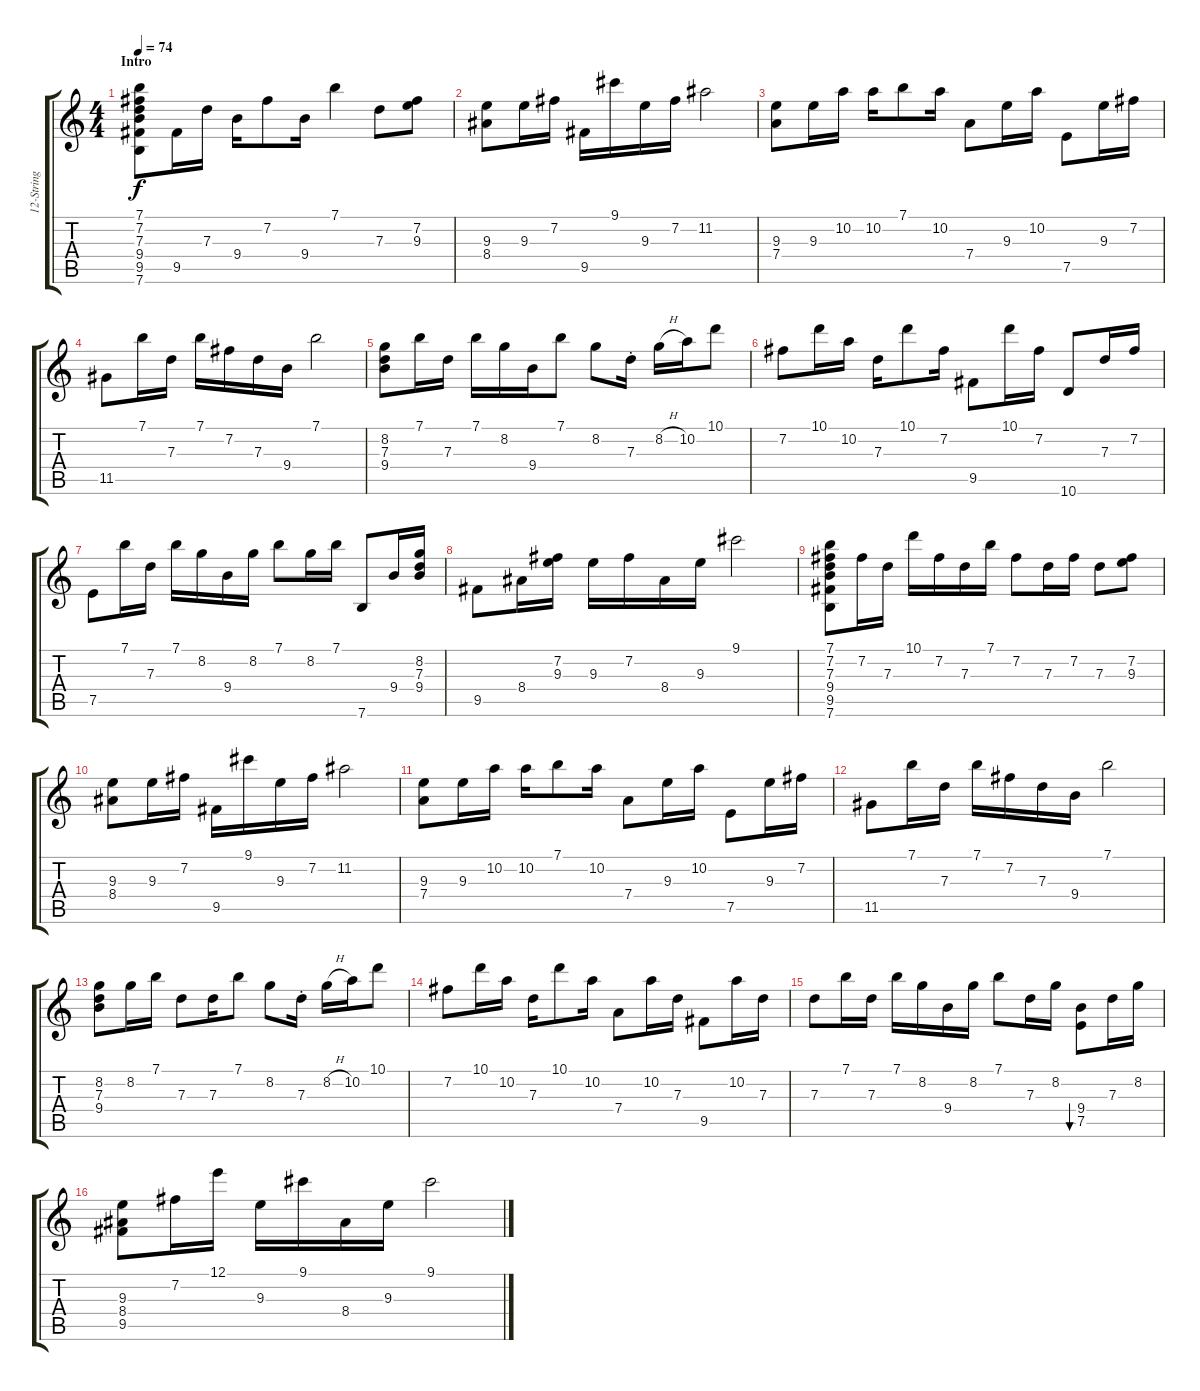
\track ("12-String Acoustic" "12-String ") {instrument acousticguitarsteel}
\staff {score tabs}
\tuning (E4 B3 G3 D3 A2 E2) {hide}
\ts (4 4)
\section ("" "Intro")
\tempo 74
\clef g2
\ks c
(7.1 7.2 7.3 9.4 9.5 7.6).8{dy f instrument acousticguitarsteel} 9.5.16 7.3.16 9.4.16 7.2.8 9.4.16 7.1.4 7.3.8 (7.2 9.3).8 |
(9.3 8.4).8 9.3.16 7.2.16 9.5.16 9.1.16 9.3.16 7.2.16 11.2.2 |
(9.3 7.4).8 9.3.16 10.2.16 10.2.16 7.1.8 10.2.16 7.4.8 9.3.16 10.2.16 7.5.8 9.3.16 7.2.16 |
11.5.8 7.1.16 7.3.16 7.1.16 7.2.16 7.3.16 9.4.16 7.1.2 |
(8.2 7.3 9.4).8 7.1.16 7.3.16 7.1.16 8.2.16 9.4.16 7.1.8 8.2.8 7.3{st}.16 8.2{h}.16 10.2.16 10.1.8 |
7.2.8 10.1.16 10.2.16 7.3.16 10.1.8 7.2.16 9.5.8 10.1.16 7.2.16 10.6.8 7.3.16 7.2.16 |
7.5.8 7.1.16 7.3.16 7.1.16 8.2.16 9.4.16 8.2.16 7.1.8 8.2.16 7.1.16 7.6.8 9.4.16 (8.2 7.3 9.4).16 |
9.5.8 8.4.16 (7.2 9.3).16 9.3.16 7.2.16 8.4.16 9.3.16 9.1.2 |
(7.1 7.2 7.3 9.4 9.5 7.6).8 7.2.16 7.3.16 10.1.16 7.2.16 7.3.16 7.1.16 7.2.8 7.3.16 7.2.16 7.3.8 (7.2 9.3).8 |
(9.3 8.4).8 9.3.16 7.2.16 9.5.16 9.1.16 9.3.16 7.2.16 11.2.2 |
(9.3 7.4).8 9.3.16 10.2.16 10.2.16 7.1.8 10.2.16 7.4.8 9.3.16 10.2.16 7.5.8 9.3.16 7.2.16 |
11.5.8 7.1.16 7.3.16 7.1.16 7.2.16 7.3.16 9.4.16 7.1.2 |
(8.2 7.3 9.4).8 8.2.16 7.1.16 7.3.8 7.3.16 7.1.8 8.2.8 7.3{st}.16 8.2{h}.16 10.2.16 10.1.8 |
7.2.8 10.1.16 10.2.16 7.3.16 10.1.8 10.2.16 7.4.8 10.2.16 7.3.16 9.5.8 10.2.16 7.3.16 |
7.3.8 7.1.16 7.3.16 7.1.16 8.2.16 9.4.16 8.2.16 7.1.8 7.3.16 8.2.16 (9.4 7.5).8{bu 120} 7.3.16 8.2.16 |
(9.3 8.4 9.5).8 7.2.16 12.1.16 9.3.16 9.1.16 8.4.16 9.3.16 9.1.2
